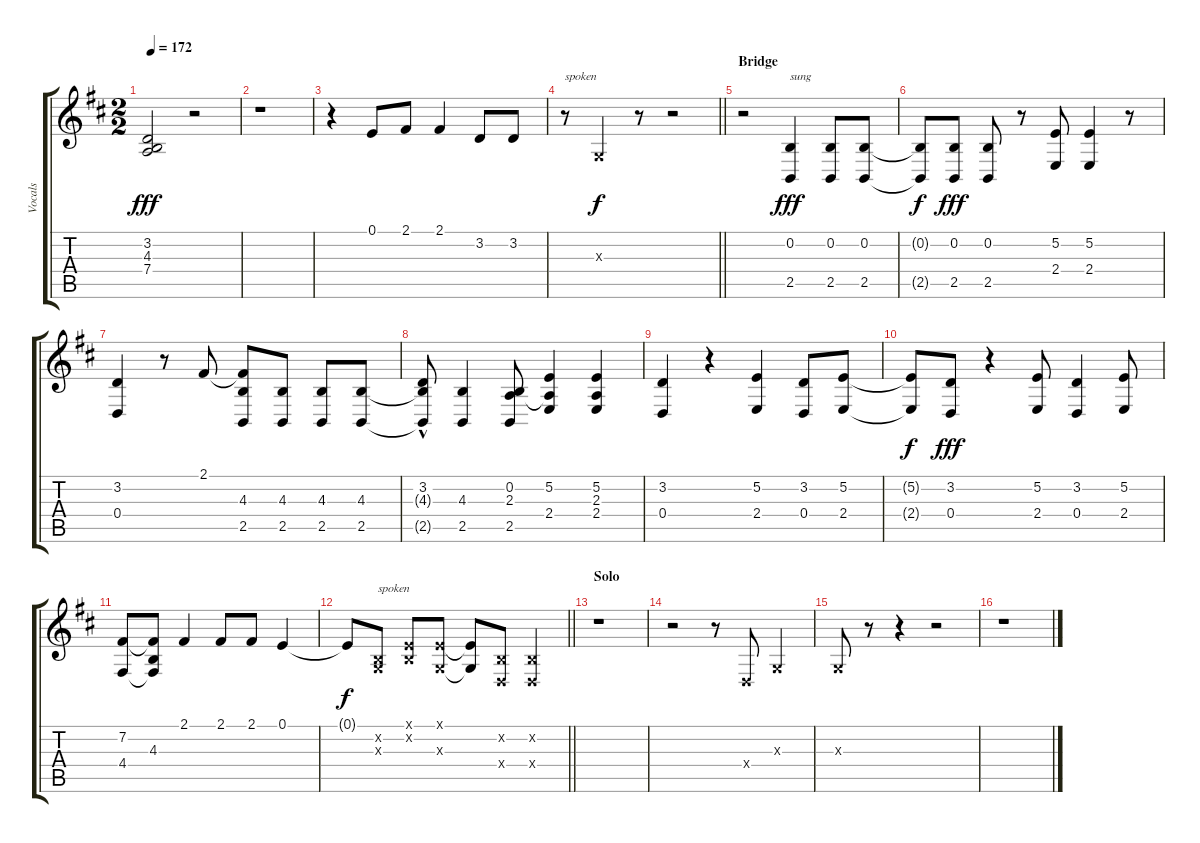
\track ("Vocals" "Vocals") {instrument lead6voice}
\staff {score tabs}
\tuning (E4 B3 G3 D3 A2 E2) {hide}
\ts (2 2)
\tempo 172
\clef g2
\ks d
(3.2 4.3 7.4).2{dy fff} r.2 |
r.1 |
r.4 0.1.8 2.1.8 2.1.4 3.2.8 3.2.8 |
\barLineRight lightlight
r.8{txt "spoken"} 0.3{x}.4{dy f} r.8 r.2 |
\section ("" "Bridge")
r.2 (0.2 2.5).4{txt "sung" dy fff} (0.2 2.5).8 (0.2 2.5).8 |
(0.2{t} 2.5{t}).8{dy f} (0.2 2.5).8{dy fff} (0.2 2.5).8 r.8 (5.2 2.4).8 (5.2 2.4).4 r.8 |
(3.2 0.4).4 r.8 2.1.8 (2.1{t} 4.3 2.5).8 (4.3 2.5).8 (4.3 2.5).8 (4.3 2.5).8 |
(3.2{hac} 4.3{t} 2.5{t}).8 (4.3 2.5).4 (0.2 2.3 2.5).8 (5.2 2.3{t} 2.4).4 (5.2 2.3 2.4).4 |
(3.2 0.4).4 r.4 (5.2 2.4).4 (3.2 0.4).8 (5.2 2.4).8 |
(5.2{t} 2.4{t}).8{dy f} (3.2 0.4).8{dy fff} r.4 (5.2 2.4).8 (3.2 0.4).4 (5.2 2.4).8 |
(7.2 4.4).8 (7.2{t} 4.3 4.4{t}).8 2.1.4 2.1.8 2.1.8 0.1.4 |
\barLineRight lightlight
0.1{t}.8{dy f} (0.2{x} 0.3{x}).8{txt "spoken"} (0.1{x} 0.2{x}).8 (0.1{x} 0.3{x}).8 (0.1{t} 0.3{t}).8 (0.2{x} 0.4{x}).8 (0.2{x} 0.4{x}).4 |
\section ("" "Solo")
r.1 |
r.2 r.8 0.4{x}.8 0.3{x}.4 |
0.3{x}.8 r.8 r.4 r.2 |
r.1
